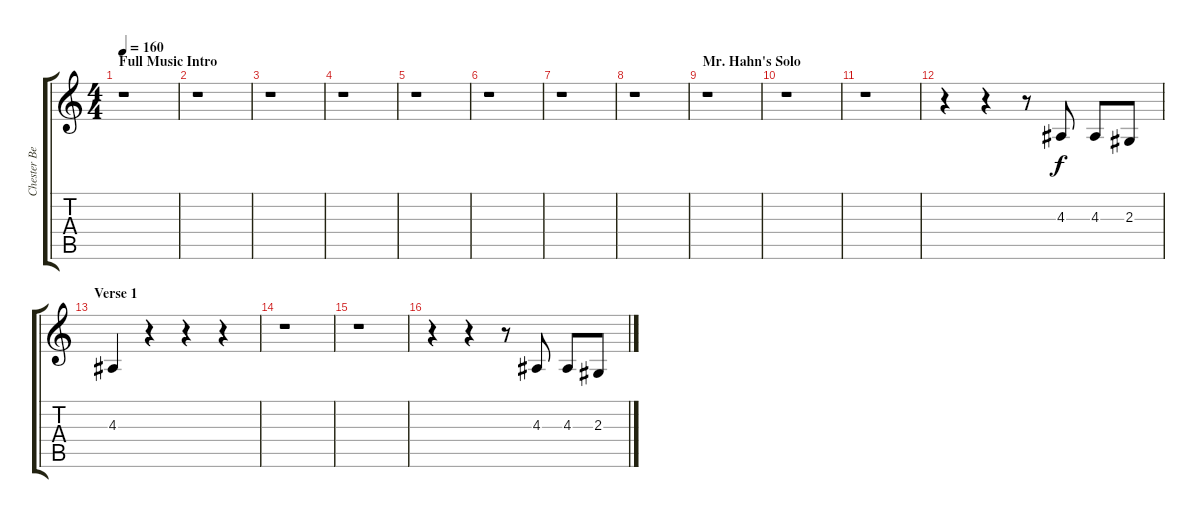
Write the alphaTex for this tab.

\track ("Chester Bennington (Vocals)" "Chester Be") {instrument lead1square}
\staff {score tabs}
\tuning (Eb4 Bb3 Gb3 Db3 Ab2 Eb2) {hide}
\ts (4 4)
\section ("" "Full Music Intro")
\tempo 160
\clef g2
\ks c
r.1{dy f} |
r.1 |
r.1 |
r.1 |
r.1 |
r.1 |
r.1 |
r.1 |
\section ("" "Mr. Hahn's Solo")
r.1 |
r.1 |
r.1 |
r.4 r.4 r.8 4.3.8 4.3.8 2.3.8 |
\section ("" "Verse 1")
4.3.4 r.4 r.4 r.4 |
r.1 |
r.1 |
r.4 r.4 r.8 4.3.8 4.3.8 2.3.8
